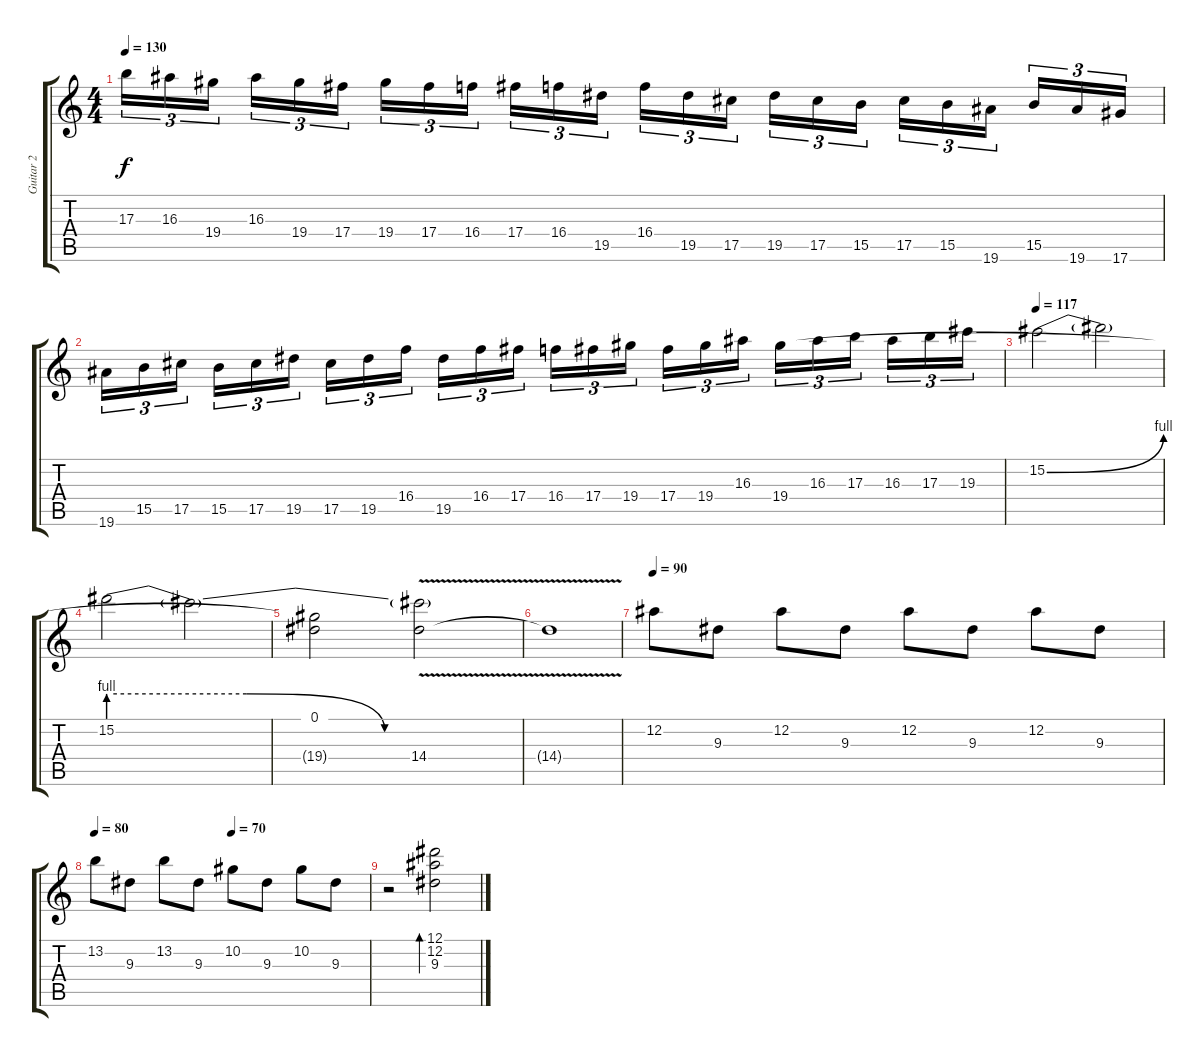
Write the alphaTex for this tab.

\track ("Guitar 2" "Guitar 2") {instrument overdrivenguitar}
\staff {score tabs}
\tuning (Eb4 Bb3 Gb3 Db3 Ab2 Eb2) {hide}
\ts (4 4)
\tempo 130
\clef g2
\ks c
17.3.16{tu (3 2) dy f} 16.3.16{tu (3 2)} 19.4.16{tu (3 2)} 16.3.16{tu (3 2)} 19.4.16{tu (3 2)} 17.4.16{tu (3 2)} 19.4.16{tu (3 2)} 17.4.16{tu (3 2)} 16.4.16{tu (3 2)} 17.4.16{tu (3 2)} 16.4.16{tu (3 2)} 19.5.16{tu (3 2)} 16.4.16{tu (3 2)} 19.5.16{tu (3 2)} 17.5.16{tu (3 2)} 19.5.16{tu (3 2)} 17.5.16{tu (3 2)} 15.5.16{tu (3 2)} 17.5.16{tu (3 2)} 15.5.16{tu (3 2)} 19.6.16{tu (3 2)} 15.5.16{tu (3 2)} 19.6.16{tu (3 2)} 17.6.16{tu (3 2)} |
19.6.16{tu (3 2)} 15.5.16{tu (3 2)} 17.5.16{tu (3 2)} 15.5.16{tu (3 2)} 17.5.16{tu (3 2)} 19.5.16{tu (3 2)} 17.5.16{tu (3 2)} 19.5.16{tu (3 2)} 16.4.16{tu (3 2)} 19.5.16{tu (3 2)} 16.4.16{tu (3 2)} 17.4.16{tu (3 2)} 16.4.16{tu (3 2)} 17.4.16{tu (3 2)} 19.4.16{tu (3 2)} 17.4.16{tu (3 2)} 19.4.16{tu (3 2)} 16.3.16{tu (3 2)} 19.4.16{tu (3 2)} 16.3.16{tu (3 2)} 17.3.16{tu (3 2)} 16.3.16{tu (3 2)} 17.3.16{tu (3 2)} 19.3.16{tu (3 2)} |
\tempo 110
\tempo 117
15.2{be (bend 0 0 60 4)}.2 15.2{t}.2 |
15.2{be (custom 0 4 20 4 40 0 60 0)}.2 15.2{t}.2 |
(0.1 19.4{t}).2 (15.2{t} 14.4{v}).2 |
14.4{t}.1 |
\tempo 90
12.2.8{volume 13 instrument electricguitarclean} 9.3.8 12.2.8 9.3.8 12.2.8 9.3.8 12.2.8 9.3.8 |
\tempo 80
\tempo (70 0.5)
13.2.8 9.3.8 13.2.8 9.3.8 10.2.8 9.3.8 10.2.8 9.3.8 |
r.2 (12.1 12.2 9.3).2{bd 240}
